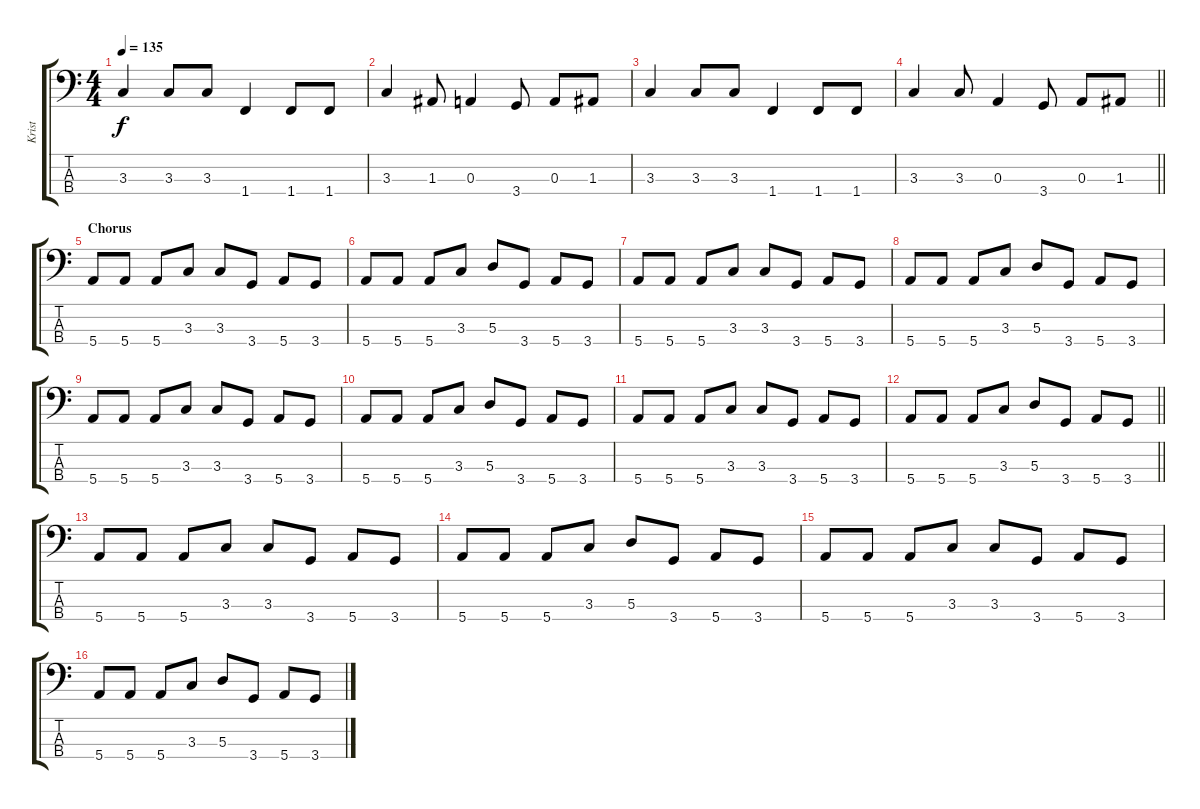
\track ("Krist" "Krist") {instrument electricbasspick}
\staff {score tabs}
\tuning (G2 D2 A1 E1) {hide}
\ts (4 4)
\tempo 135
\clef f4
\ks c
3.3.4{dy f} 3.3.8 3.3.8 1.4.4 1.4.8 1.4.8 |
3.3.4 1.3.8 0.3.4 3.4.8 0.3.8 1.3.8 |
3.3.4 3.3.8 3.3.8 1.4.4 1.4.8 1.4.8 |
\barLineRight lightlight
3.3.4 3.3.8 0.3.4 3.4.8 0.3.8 1.3.8 |
\section ("" "Chorus")
5.4.8 5.4.8 5.4.8 3.3.8 3.3.8 3.4.8 5.4.8 3.4.8 |
5.4.8 5.4.8 5.4.8 3.3.8 5.3.8 3.4.8 5.4.8 3.4.8 |
5.4.8 5.4.8 5.4.8 3.3.8 3.3.8 3.4.8 5.4.8 3.4.8 |
5.4.8 5.4.8 5.4.8 3.3.8 5.3.8 3.4.8 5.4.8 3.4.8 |
5.4.8 5.4.8 5.4.8 3.3.8 3.3.8 3.4.8 5.4.8 3.4.8 |
5.4.8 5.4.8 5.4.8 3.3.8 5.3.8 3.4.8 5.4.8 3.4.8 |
5.4.8 5.4.8 5.4.8 3.3.8 3.3.8 3.4.8 5.4.8 3.4.8 |
\barLineRight lightlight
5.4.8 5.4.8 5.4.8 3.3.8 5.3.8 3.4.8 5.4.8 3.4.8 |
5.4.8 5.4.8 5.4.8 3.3.8 3.3.8 3.4.8 5.4.8 3.4.8 |
5.4.8 5.4.8 5.4.8 3.3.8 5.3.8 3.4.8 5.4.8 3.4.8 |
5.4.8 5.4.8 5.4.8 3.3.8 3.3.8 3.4.8 5.4.8 3.4.8 |
5.4.8 5.4.8 5.4.8 3.3.8 5.3.8 3.4.8 5.4.8 3.4.8
